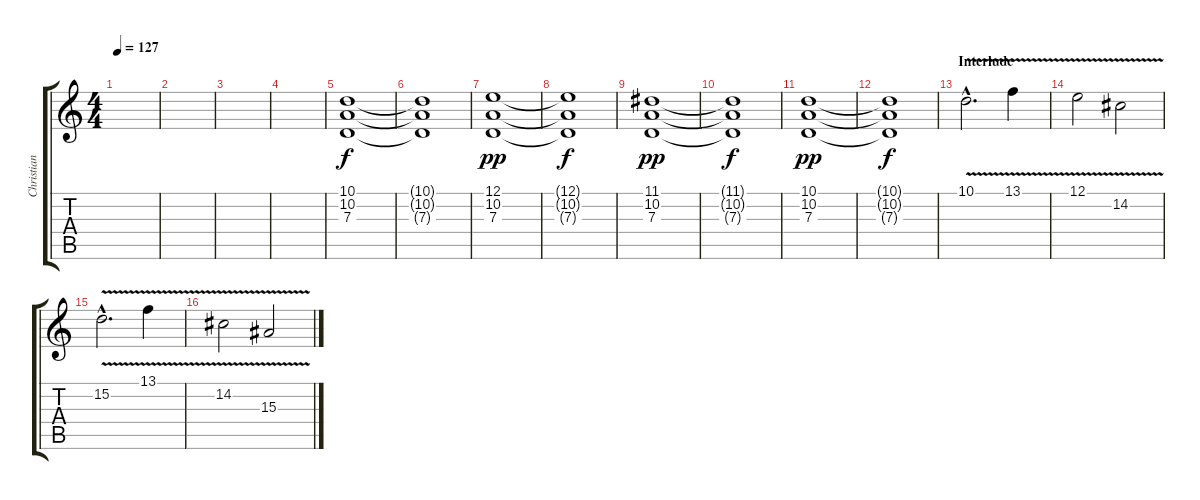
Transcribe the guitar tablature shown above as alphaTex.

\track ("Christian \"Flake\" Lorenz - Keyboard 2" "Christian ") {instrument choiraahs}
\staff {score tabs}
\tuning (E4 B3 G3 D3 A2 E2) {hide}
\ts (4 4)
\tempo 127
\clef g2
\ks c
|
|
|
|
(10.1 10.2 7.3).1 |
(10.1{t} 10.2{t} 7.3{t}).1{dy f} |
(12.1 10.2 7.3).1{dy pp} |
(12.1{t} 10.2{t} 7.3{t}).1{dy f} |
(11.1 10.2 7.3).1{dy pp} |
(11.1{t} 10.2{t} 7.3{t}).1{dy f} |
(10.1 10.2 7.3).1{dy pp} |
(10.1{t} 10.2{t} 7.3{t}).1{dy f} |
\section ("" "Interlude")
10.1{v hac}.2{d volume 13 instrument fx7echoes} 13.1{v}.4 |
12.1{v}.2 14.2{v}.2 |
15.2{v hac}.2{d} 13.1{v}.4 |
14.2{v}.2 15.3{v}.2
